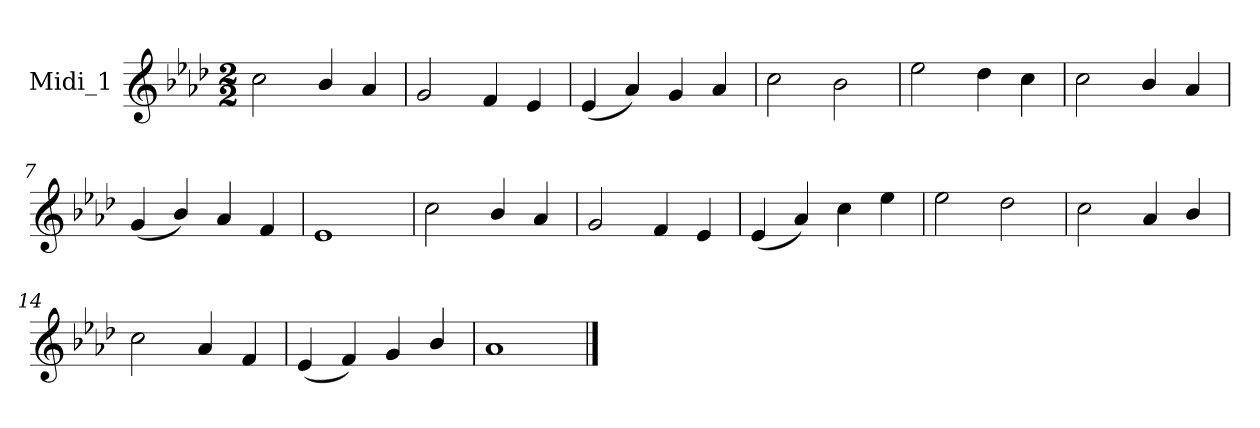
**kern
*part1
*staff1
*I"Midi_1
*clefG2
*k[b-e-a-d-]
*A-:
*M2/2
=1
2cc
4b-/
4a-
=2
2g
4f
4e-
=3
(<4e-
4a-)
4g
4a-
=4
2cc
2b-
!!LO:LB:g=z
=5
2ee-
4dd-
4cc
=6
2cc
4b-/
4a-
=7
(<4g
4b-/)
4a-
4f
=8
1e-
!!LO:LB:g=z
=9
2cc
4b-/
4a-
=10
2g
4f
4e-
=11
(<4e-
4a-)
4cc
4ee-
=12
2ee-
2dd-
!!LO:LB:g=z
=13
2cc
4a-
4b-/
=14
2cc
4a-
4f
=15
(<4e-
4f)
4g
4b-/
=16
1a-
==
*-
